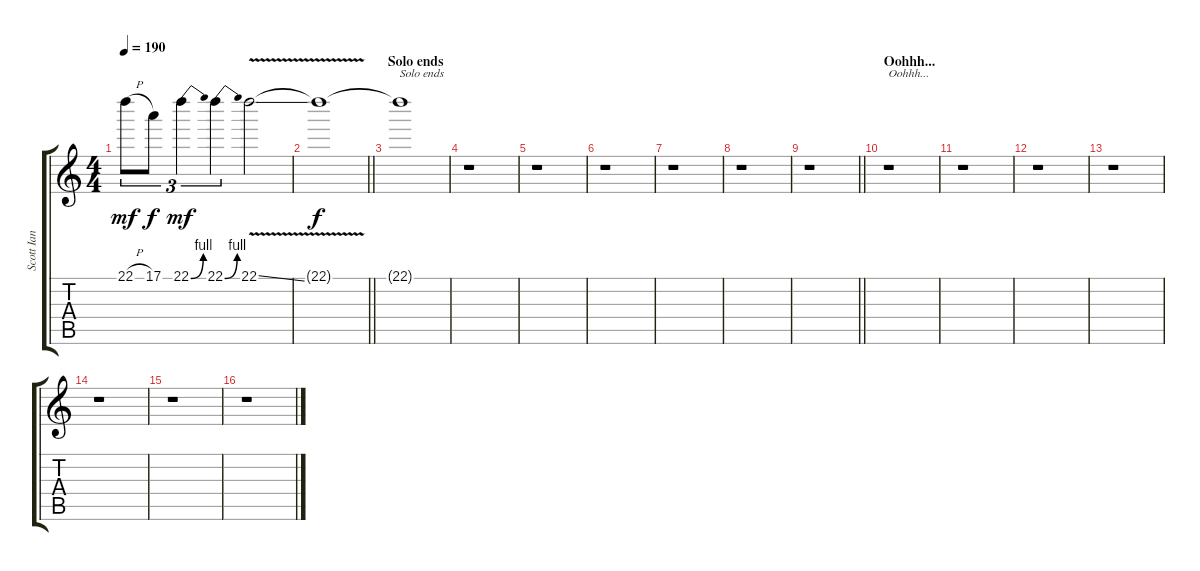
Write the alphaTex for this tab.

\track ("Scott Ian" "Scott Ian") {instrument overdrivenguitar}
\staff {score tabs}
\tuning (E4 B3 G3 D3 A2 E2) {hide}
\ts (4 4)
\tempo 190
\clef g2
\ks c
22.1{h}.8{tu (3 2) dy mf} 17.1.8{tu (3 2) dy f} 22.1{be (bend 0 0 60 4)}.4{tu (3 2) dy mf} 22.1{be (bend 0 0 60 4)}.4{tu (3 2)} 22.1{v ss}.2 |
\barLineRight lightlight
22.1{t}.1{dy f} |
\section ("" "Solo ends")
22.1{t}.1{txt "Solo ends"} |
r.1 |
r.1 |
r.1 |
r.1 |
r.1 |
\barLineRight lightlight
r.1 |
\section ("" "Oohhh...")
r.1{txt "Oohhh..."} |
r.1 |
r.1 |
r.1 |
r.1 |
r.1 |
r.1
